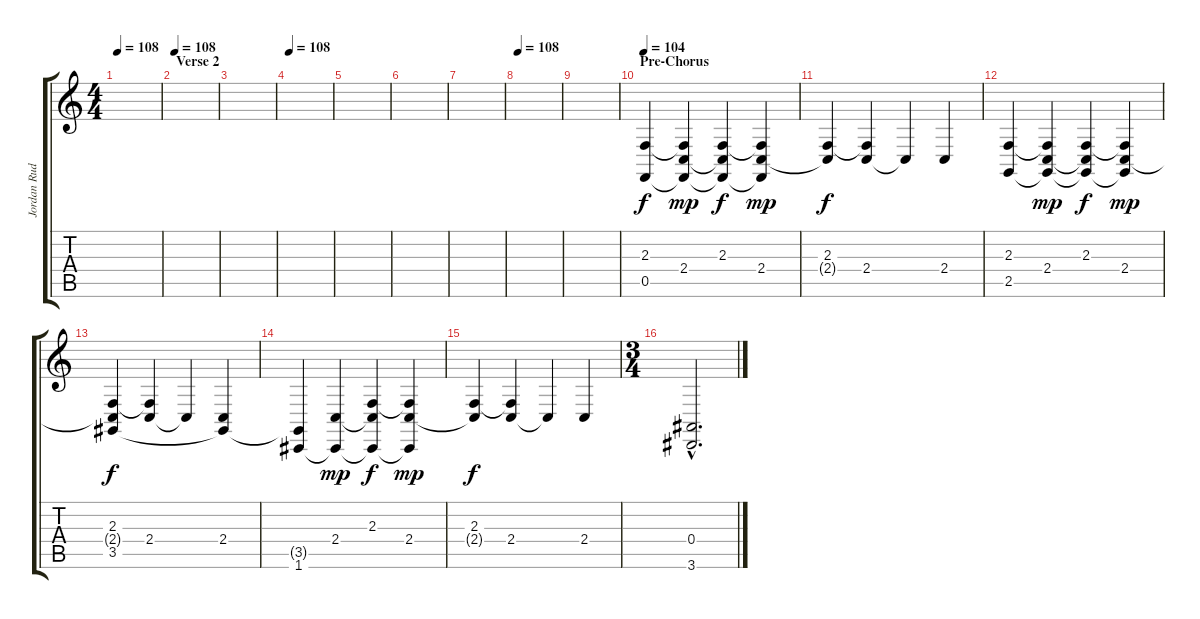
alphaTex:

\track ("Jordan Rudess L" "Jordan Rud") {instrument acousticgrandpiano}
\staff {score tabs}
\tuning (C4 G3 Eb3 Bb2 F2 C2) {hide}
\ts (4 4)
\tempo 108
\clef g2
\ks c
|
\section ("" "Verse 2")
\tempo 108
|
|
\tempo 108
|
|
|
|
\tempo 108
|
|
\section ("" "Pre-Chorus")
\tempo 104
(2.3 0.5).4{volume 15 balance 4 instrument acousticgrandpiano} (2.3{t} 2.4 0.5{t}).4{dy mp} (2.3 2.4{t} 0.5{t}).4{dy f} (2.3{t} 2.4 0.5{t}).4{dy mp} |
(2.3 2.4{t}).4{dy f} (2.3{t} 2.4).4 2.4{t}.4 2.4.4 |
(2.3 2.5).4{volume 15 instrument acousticgrandpiano} (2.3{t} 2.4 2.5{t}).4{dy mp} (2.3 2.4{t} 2.5{t}).4{dy f} (2.3{t} 2.4 2.5{t}).4{dy mp} |
(2.3 2.4{t} 3.5).4{dy f} (2.3{t} 2.4).4 2.4{t}.4 (2.4 3.5{t}).4 |
(3.5{t} 1.6).4{volume 15 instrument acousticgrandpiano} (2.4 1.6{t}).4{dy mp} (2.3 2.4{t} 1.6{t}).4{dy f} (2.3{t} 2.4 1.6{t}).4{dy mp} |
(2.3 2.4{t}).4{dy f} (2.3{t} 2.4).4 2.4{t}.4 2.4.4 |
\ts (3 4)
(0.4{hac} 3.6{hac}).2{d}
